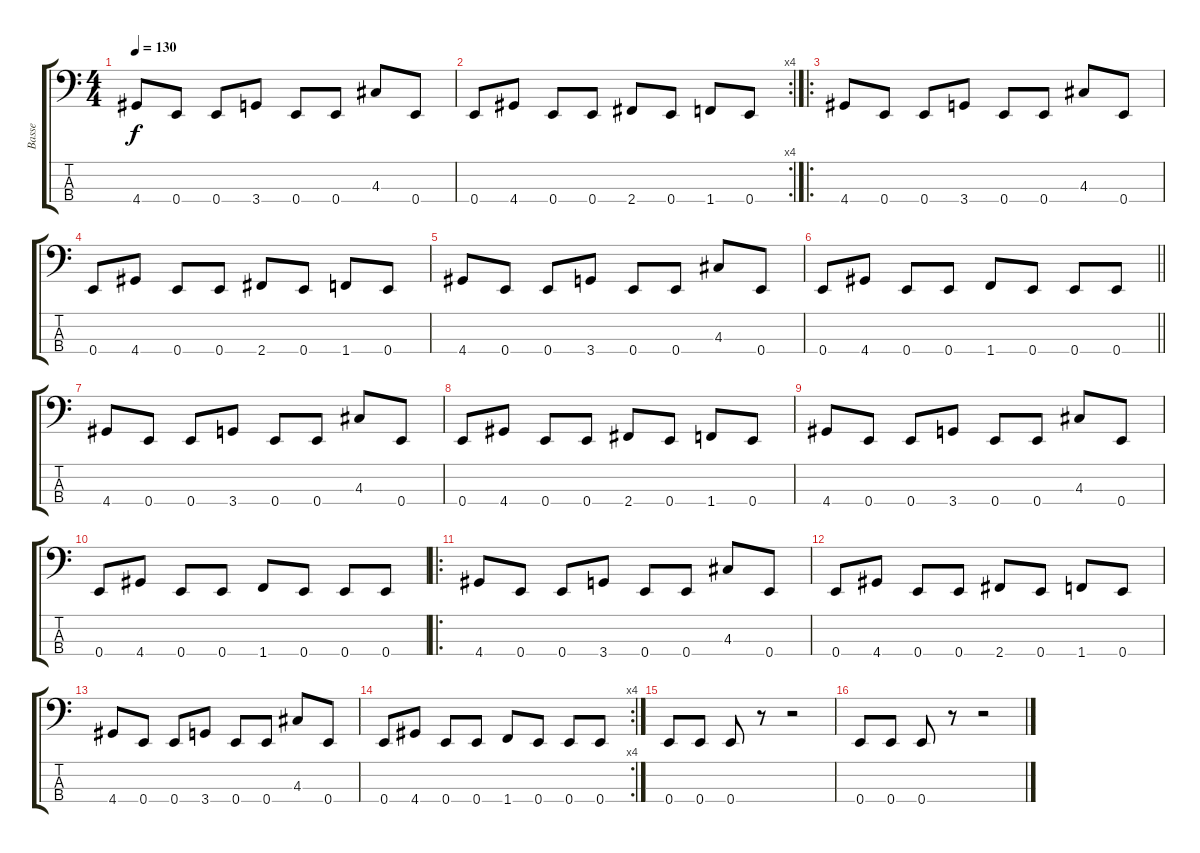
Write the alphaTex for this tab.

\track ("Basse" "Basse") {instrument electricbassfinger}
\staff {score tabs}
\tuning (G2 D2 A1 E1) {hide}
\ts (4 4)
\tempo 130
\clef f4
\ks c
4.4.8{dy f instrument electricbassfinger} 0.4.8 0.4.8 3.4.8 0.4.8 0.4.8 4.3.8 0.4.8 |
\rc 4
0.4.8 4.4.8 0.4.8 0.4.8 2.4.8 0.4.8 1.4.8 0.4.8 |
\ro
4.4.8 0.4.8 0.4.8 3.4.8 0.4.8 0.4.8 4.3.8 0.4.8 |
0.4.8 4.4.8 0.4.8 0.4.8 2.4.8 0.4.8 1.4.8 0.4.8 |
4.4.8 0.4.8 0.4.8 3.4.8 0.4.8 0.4.8 4.3.8 0.4.8 |
\barLineRight lightlight
0.4.8 4.4.8 0.4.8 0.4.8 1.4.8 0.4.8 0.4.8 0.4.8 |
4.4.8 0.4.8 0.4.8 3.4.8 0.4.8 0.4.8 4.3.8 0.4.8 |
0.4.8 4.4.8 0.4.8 0.4.8 2.4.8 0.4.8 1.4.8 0.4.8 |
4.4.8 0.4.8 0.4.8 3.4.8 0.4.8 0.4.8 4.3.8 0.4.8 |
0.4.8 4.4.8 0.4.8 0.4.8 1.4.8 0.4.8 0.4.8 0.4.8 |
\ro
4.4.8 0.4.8 0.4.8 3.4.8 0.4.8 0.4.8 4.3.8 0.4.8 |
0.4.8 4.4.8 0.4.8 0.4.8 2.4.8 0.4.8 1.4.8 0.4.8 |
4.4.8 0.4.8 0.4.8 3.4.8 0.4.8 0.4.8 4.3.8 0.4.8 |
\rc 4
0.4.8 4.4.8 0.4.8 0.4.8 1.4.8 0.4.8 0.4.8 0.4.8 |
0.4.8 0.4.8 0.4.8 r.8 r.2 |
0.4.8 0.4.8 0.4.8 r.8 r.2
